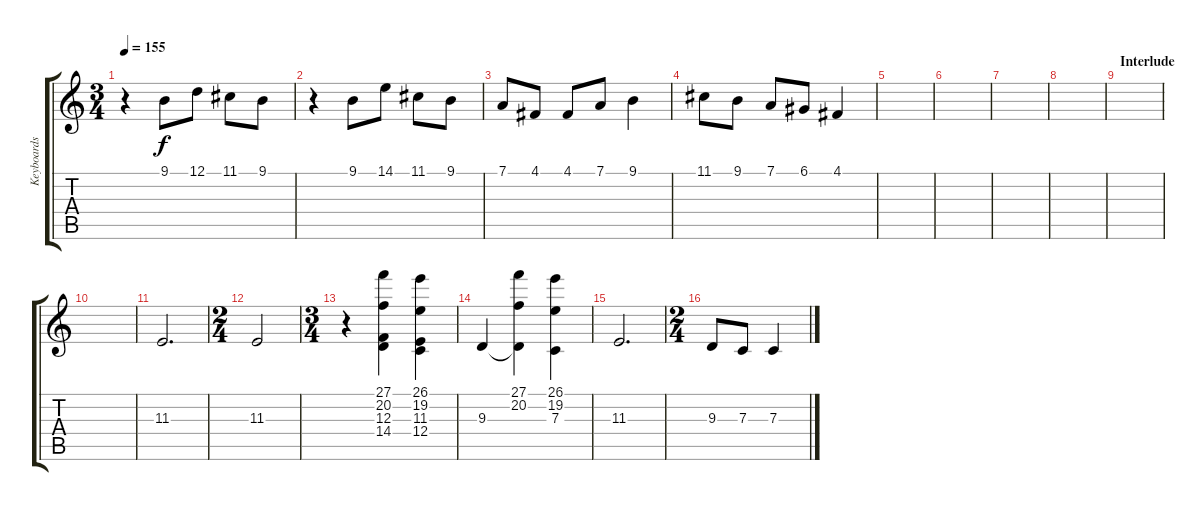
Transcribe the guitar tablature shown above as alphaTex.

\track ("Keyboards " "Keyboards ") {instrument stringensemble1}
\staff {score tabs}
\tuning (D4 A3 F3 C3 G2 D2) {hide}
\ts (3 4)
\tempo 155
\clef g2
\ks c
r.4{dy f volume 11 instrument pizzicatostrings} 9.1.8 12.1.8 11.1.8 9.1.8 |
r.4 9.1.8 14.1.8 11.1.8 9.1.8 |
7.1.8 4.1.8 4.1.8 7.1.8 9.1.4 |
11.1.8 9.1.8 7.1.8 6.1.8 4.1.4 |
|
|
|
|
\section ("" "Interlude")
|
|
11.3.2{d volume 12 instrument brasssection} |
\ts (2 4)
11.3.2 |
\ts (3 4)
r.4 (27.1 20.2 12.3 14.4).4{volume 10 instrument choiraahs} (26.1 19.2 11.3 12.4).4 |
9.3.4{volume 12 instrument brasssection} (27.1 20.2 9.3{t}).4 (26.1 19.2 7.3).4 |
11.3.2{d} |
\ts (2 4)
9.3.8 7.3.8 7.3.4
